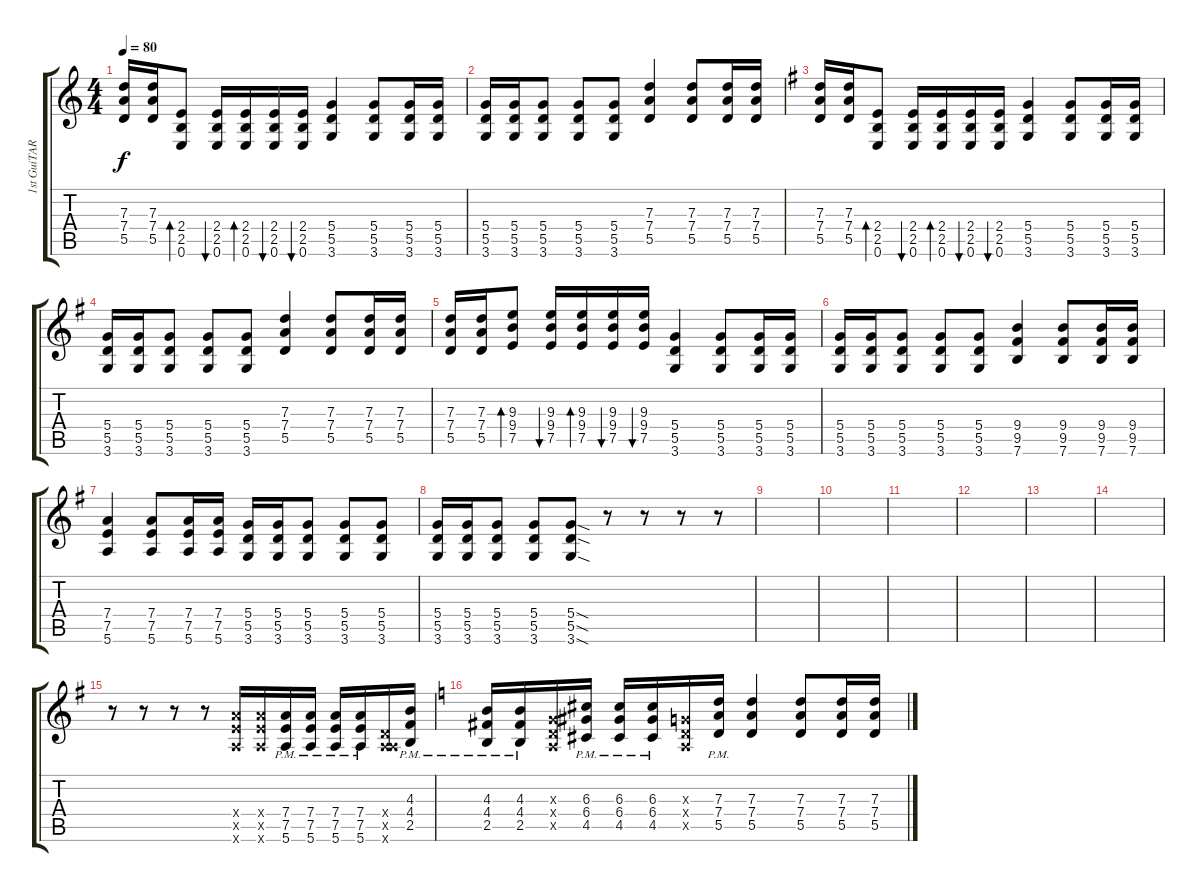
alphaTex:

\track ("1st GuiTAR" "1st GuiTAR") {instrument electricguitarclean}
\staff {score tabs}
\tuning (E4 B3 G3 D3 A2 E2) {hide}
\ts (4 4)
\tempo 80
\clef g2
\ks c
(7.3 7.4 5.5).16{dy f} (7.3 7.4 5.5).16 (2.4 2.5 0.6).8{bd 60} (2.4 2.5 0.6).16{bu 60} (2.4 2.5 0.6).16{bd 60} (2.4 2.5 0.6).16{bu 60} (2.4 2.5 0.6).16{bu 60} (5.4 5.5 3.6).4 (5.4 5.5 3.6).8 (5.4 5.5 3.6).16 (5.4 5.5 3.6).16 |
(5.4 5.5 3.6).16 (5.4 5.5 3.6).16 (5.4 5.5 3.6).8 (5.4 5.5 3.6).8 (5.4 5.5 3.6).8 (7.3 7.4 5.5).4 (7.3 7.4 5.5).8 (7.3 7.4 5.5).16 (7.3 7.4 5.5).16 |
\ks eminor
(7.3 7.4 5.5).16 (7.3 7.4 5.5).16 (2.4 2.5 0.6).8{bd 60} (2.4 2.5 0.6).16{bu 60} (2.4 2.5 0.6).16{bd 60} (2.4 2.5 0.6).16{bu 60} (2.4 2.5 0.6).16{bu 60} (5.4 5.5 3.6).4 (5.4 5.5 3.6).8 (5.4 5.5 3.6).16 (5.4 5.5 3.6).16 |
(5.4 5.5 3.6).16 (5.4 5.5 3.6).16 (5.4 5.5 3.6).8 (5.4 5.5 3.6).8 (5.4 5.5 3.6).8 (7.3 7.4 5.5).4 (7.3 7.4 5.5).8 (7.3 7.4 5.5).16 (7.3 7.4 5.5).16 |
(7.3 7.4 5.5).16 (7.3 7.4 5.5).16 (9.3 9.4 7.5).8{bd 60} (9.3 9.4 7.5).16{bu 60} (9.3 9.4 7.5).16{bd 60} (9.3 9.4 7.5).16{bu 60} (9.3 9.4 7.5).16{bu 60} (5.4 5.5 3.6).4 (5.4 5.5 3.6).8 (5.4 5.5 3.6).16 (5.4 5.5 3.6).16 |
(5.4 5.5 3.6).16 (5.4 5.5 3.6).16 (5.4 5.5 3.6).8 (5.4 5.5 3.6).8 (5.4 5.5 3.6).8 (9.4 9.5 7.6).4 (9.4 9.5 7.6).8 (9.4 9.5 7.6).16 (9.4 9.5 7.6).16 |
(7.4 7.5 5.6).4 (7.4 7.5 5.6).8 (7.4 7.5 5.6).16 (7.4 7.5 5.6).16 (5.4 5.5 3.6).16 (5.4 5.5 3.6).16 (5.4 5.5 3.6).8 (5.4 5.5 3.6).8 (5.4 5.5 3.6).8 |
(5.4 5.5 3.6).16 (5.4 5.5 3.6).16 (5.4 5.5 3.6).8 (5.4 5.5 3.6).8 (5.4{sod} 5.5{sod} 3.6{sod}).8 r.8 r.8 r.8 r.8 |
|
|
|
|
|
|
r.8 r.8 r.8 r.8 (7.4{x} 7.5{x} 5.6{x}).16 (7.4{x} 7.5{x} 5.6{x}).16 (7.4{pm} 7.5{pm} 5.6{pm}).16 (7.4{pm} 7.5{pm} 5.6{pm}).16 (7.4{pm} 7.5{pm} 5.6{pm}).16 (7.4{pm} 7.5{pm} 5.6{pm}).16 (0.4{x} 0.5{x} 5.6{x}).16 (4.3{pm} 4.4{pm} 2.5{pm}).16 |
\ks c
(4.3{pm} 4.4{pm} 2.5{pm}).16 (4.3{pm} 4.4{pm} 2.5{pm}).16 (0.3{x} 0.4{x} 0.5{x}).16 (6.3{pm} 6.4{pm} 4.5{pm}).16 (6.3{pm} 6.4{pm} 4.5{pm}).16 (6.3{pm} 6.4{pm} 4.5{pm}).16 (0.3{x} 0.4{x} 0.5{x}).16 (7.3{pm} 7.4{pm} 5.5{pm}).16 (7.3 7.4 5.5).4 (7.3 7.4 5.5).8 (7.3 7.4 5.5).16 (7.3 7.4 5.5).16
